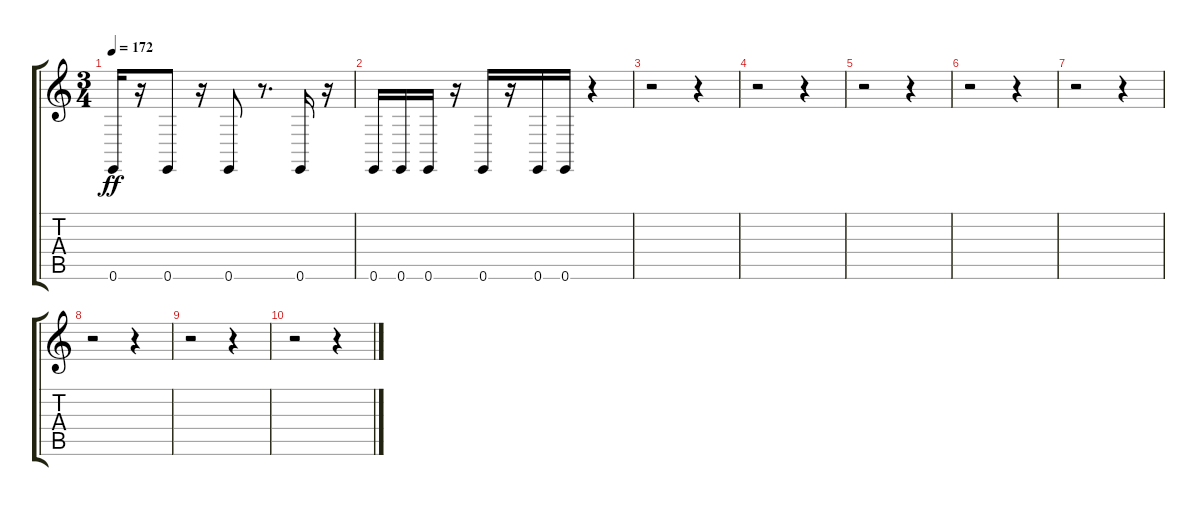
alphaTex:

\track "" {instrument clavinet}
\staff {score tabs}
\tuning (E4 B3 G3 D3 A2 E2) {hide}
\ts (3 4)
\tempo 172
\clef g2
\ks c
0.6.16{dy ff} r.16 0.6.8 r.16 0.6.8 r.8{d} 0.6.16 r.16 |
0.6.16 0.6.16 0.6.16 r.16 0.6.16 r.16 0.6.16 0.6.16 r.4 |
r.2 r.4 |
r.2 r.4 |
r.2 r.4 |
r.2 r.4 |
r.2 r.4 |
r.2 r.4 |
r.2 r.4 |
r.2 r.4
